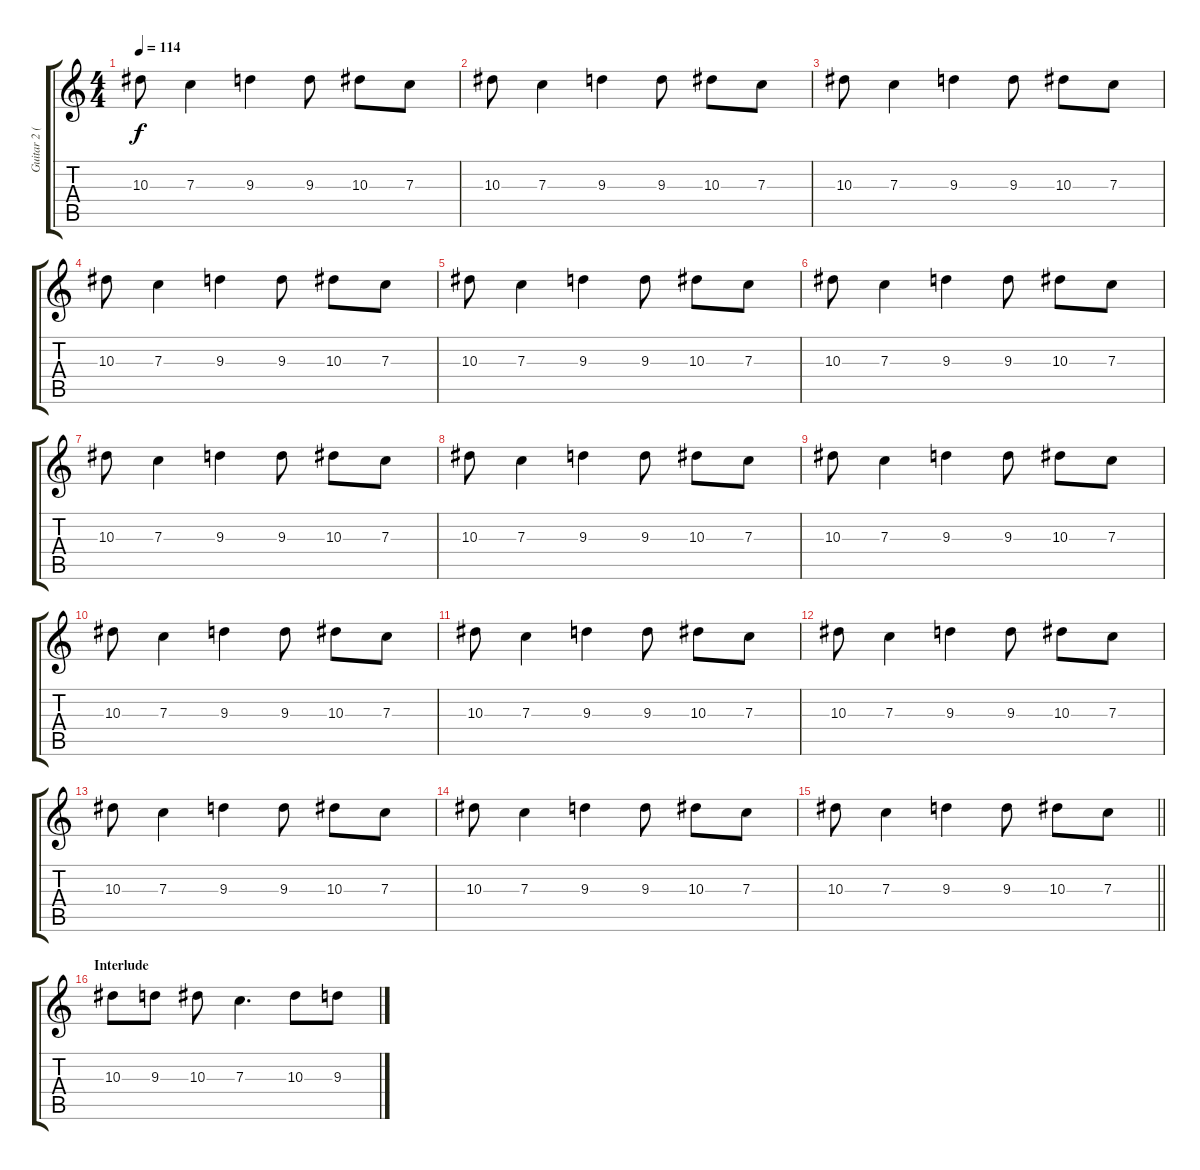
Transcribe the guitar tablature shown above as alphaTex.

\track ("Guitar 2 (Travis Miguel)" "Guitar 2 (") {instrument distortionguitar}
\staff {score tabs}
\tuning (D4 A3 F3 C3 G2 C2) {hide}
\ts (4 4)
\tempo 114
\clef g2
\ks c
10.3.8{dy f} 7.3.4 9.3.4 9.3.8 10.3.8 7.3.8 |
10.3.8 7.3.4 9.3.4 9.3.8 10.3.8 7.3.8 |
10.3.8 7.3.4 9.3.4 9.3.8 10.3.8 7.3.8 |
10.3.8 7.3.4 9.3.4 9.3.8 10.3.8 7.3.8 |
10.3.8 7.3.4 9.3.4 9.3.8 10.3.8 7.3.8 |
10.3.8 7.3.4 9.3.4 9.3.8 10.3.8 7.3.8 |
10.3.8 7.3.4 9.3.4 9.3.8 10.3.8 7.3.8 |
10.3.8 7.3.4 9.3.4 9.3.8 10.3.8 7.3.8 |
10.3.8 7.3.4 9.3.4 9.3.8 10.3.8 7.3.8 |
10.3.8 7.3.4 9.3.4 9.3.8 10.3.8 7.3.8 |
10.3.8 7.3.4 9.3.4 9.3.8 10.3.8 7.3.8 |
10.3.8 7.3.4 9.3.4 9.3.8 10.3.8 7.3.8 |
10.3.8 7.3.4 9.3.4 9.3.8 10.3.8 7.3.8 |
10.3.8 7.3.4 9.3.4 9.3.8 10.3.8 7.3.8 |
\barLineRight lightlight
10.3.8 7.3.4 9.3.4 9.3.8 10.3.8 7.3.8 |
\section ("" "Interlude")
10.3.8 9.3.8 10.3.8 7.3.4{d} 10.3.8 9.3.8
